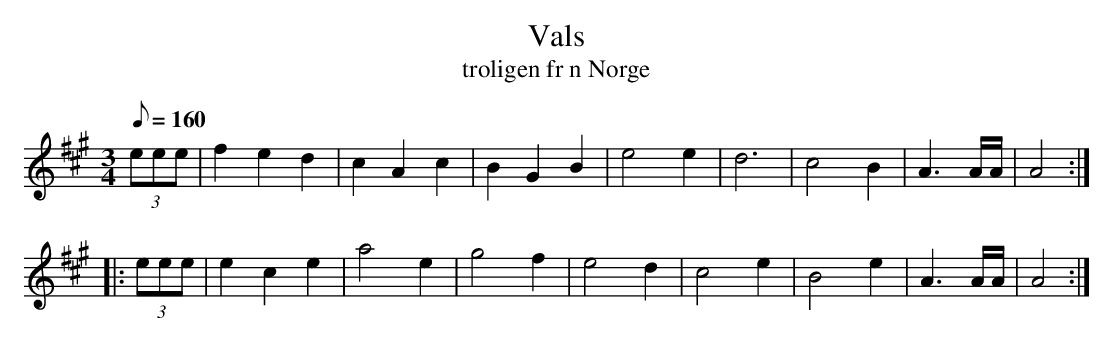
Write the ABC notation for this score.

X:1
T:Vals
T:troligen fr n Norge
M:3/4
L:1/8
K:A
Q:160
(3eee | f2 e2 d2 | c2 A2 c2 | B2 G2 B2 | e4 e2 | d6 | c4 B2 | A3 A/A/ | A4 :|
|: (3eee | e2 c2 e2 | a4 e2 | g4 f2 | e4 d2 | c4 e2 | B4 e2 | A3 A/A/ | A4 :|
